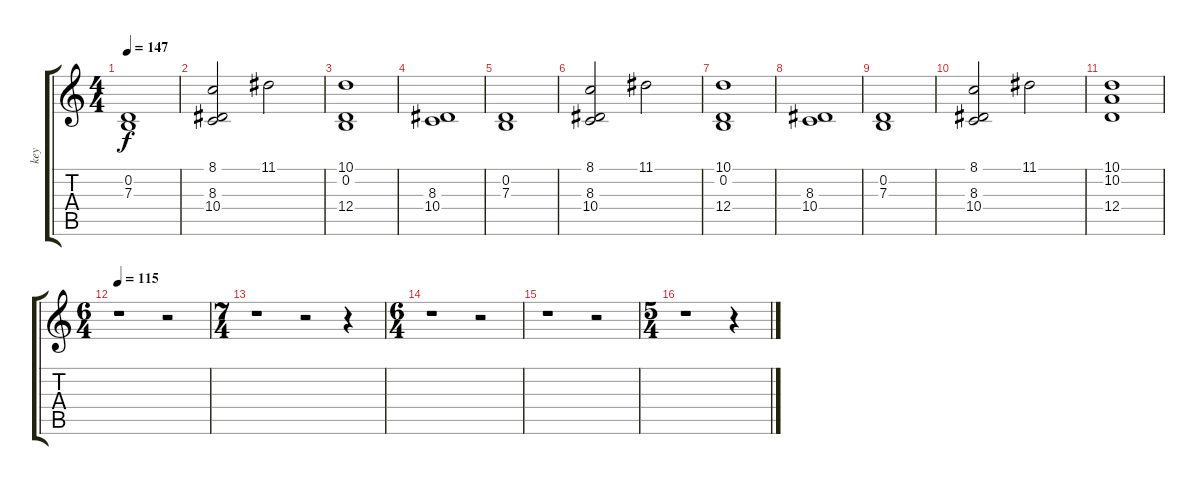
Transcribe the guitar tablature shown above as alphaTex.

\track ("key" "key") {instrument synthstrings1}
\staff {score tabs}
\tuning (E4 B3 G3 D3 A2 E2) {hide}
\ts (4 4)
\tempo 147
\clef g2
\ks c
(0.2 7.3).1{dy f} |
(8.1 8.3 10.4).2 11.1.2 |
(10.1 0.2 12.4).1 |
(8.3 10.4).1 |
(0.2 7.3).1 |
(8.1 8.3 10.4).2 11.1.2 |
(10.1 0.2 12.4).1 |
(8.3 10.4).1 |
(0.2 7.3).1 |
(8.1 8.3 10.4).2 11.1.2 |
(10.1 10.2 12.4).1 |
\ts (6 4)
\tempo 115
r.1 r.2 |
\ts (7 4)
r.1 r.2 r.4 |
\ts (6 4)
r.1 r.2 |
r.1 r.2 |
\ts (5 4)
r.1 r.4
